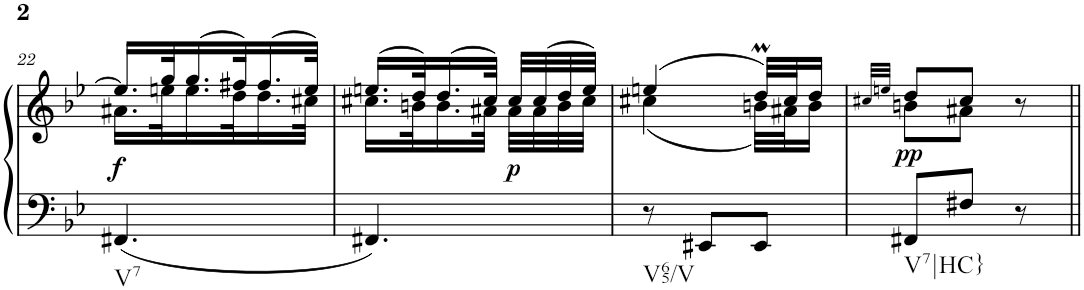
**kern	**kern	**dynam
*part1	*part1	*part1
*staff2	*staff1	*staff1/2
*I"Harpsichord	*	*
*I'Hch.	*	*
!!LO:PB:g=z
*clefF4	*clefG2	*
*k[b-e-]	*k[b-e-]	*
*g:	*g:	*
*M3/8	*M3/8	*
=22	=22	=22
*	*^	*
!LO:TX:b:t=V7	!	!	!
!	!	!	!LO:DY:b
4.FF#X/	16.ee/LL]	16.a#X\LL	f
.	32gg/K	32een\K	.
.	(>16.gg/	16.ee\	.
.	32ff#X/K)	32dd\K	.
.	(>16.ff#/	16.dd\	.
.	32ee/JJk)	32cc#X\JJk	.
=23	=23	=23	=23
4.FF#X/	(>16.een/LL	16.cc#X\LL	.
.	32dd/K)	32bn\K	.
.	(>16.dd/	16.b\	.
.	32cc#/JJk)	32a#X\JJk	.
!	!	!	!LO:DY:b
.	32cc#/LLL	32a#\LLL	p
.	(>32cc#/	32a#\	.
.	32dd/	32b\	.
.	32ee/JJJ)	32cc#\JJJ	.
=24	=24	=24	=24
!LO:TX:b:t=V65/V	!	!	!
8r	(>4een/	(<4cc#X\	.
8EE#X/L	.	.	.
8EE#/J	32ddm/LLL)	32bn\LLL)	.
.	32cc#/J	32a#X\J	.
.	16dd/JJ	16b\JJ	.
=25	=25	=25	=25
.	32qcc#X/LLL	.	.
.	32qeen/JJJ	.	.
!LO:TX:b:t=V7|HC}	!	!	!
!	!	!	!LO:DY:b
8FF#X/L	8dd/L	8bn\L	pp
8F#X/J	8cc#/J	8a#X\J	.
8r	8r	8ryy	.
*	*v	*v	*
=||	=||	=||
*-	*-	*-
